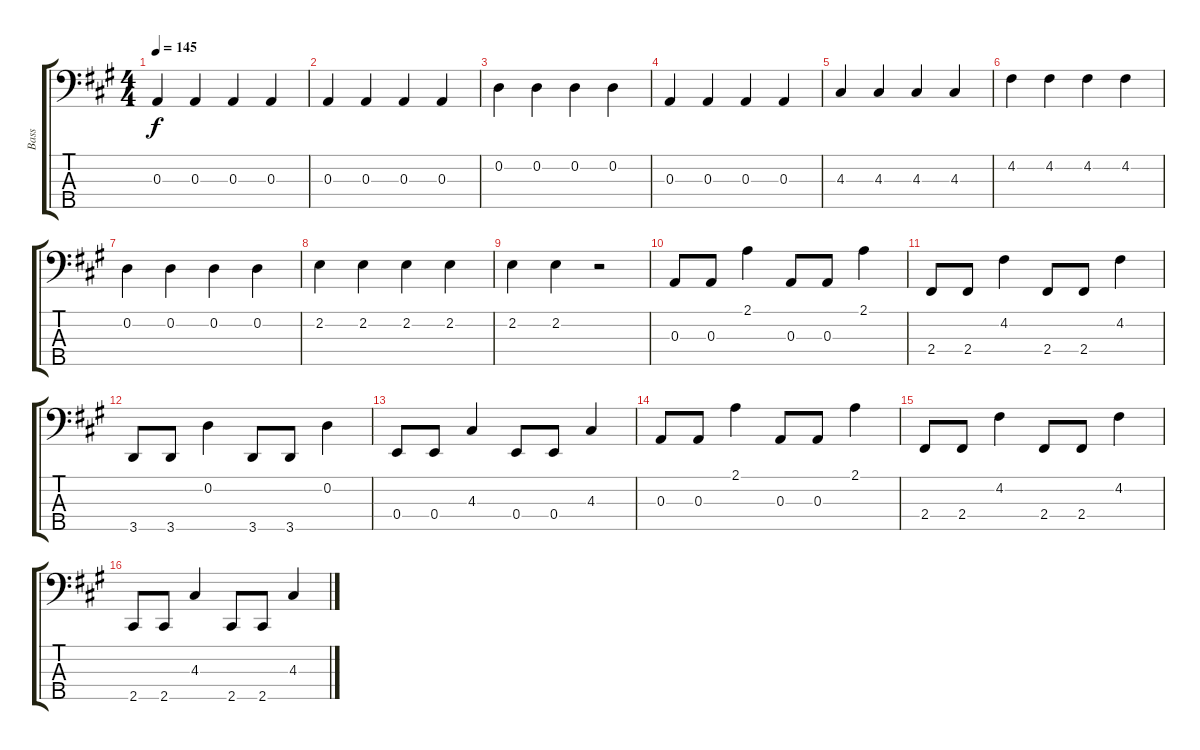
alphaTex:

\track ("Bass" "Bass") {instrument electricbassfinger}
\staff {score tabs}
\tuning (G2 D2 A1 E1 B0) {hide}
\ts (4 4)
\tempo 145
\clef f4
\ks a
0.3.4{dy f} 0.3.4 0.3.4 0.3.4 |
0.3.4 0.3.4 0.3.4 0.3.4 |
0.2.4 0.2.4 0.2.4 0.2.4 |
0.3.4 0.3.4 0.3.4 0.3.4 |
4.3.4 4.3.4 4.3.4 4.3.4 |
4.2.4 4.2.4 4.2.4 4.2.4 |
0.2.4 0.2.4 0.2.4 0.2.4 |
2.2.4 2.2.4 2.2.4 2.2.4 |
2.2.4 2.2.4 r.2 |
0.3.8 0.3.8 2.1.4 0.3.8 0.3.8 2.1.4 |
2.4.8 2.4.8 4.2.4 2.4.8 2.4.8 4.2.4 |
3.5.8 3.5.8 0.2.4 3.5.8 3.5.8 0.2.4 |
0.4.8 0.4.8 4.3.4 0.4.8 0.4.8 4.3.4 |
0.3.8 0.3.8 2.1.4 0.3.8 0.3.8 2.1.4 |
2.4.8 2.4.8 4.2.4 2.4.8 2.4.8 4.2.4 |
2.5.8 2.5.8 4.3.4 2.5.8 2.5.8 4.3.4
